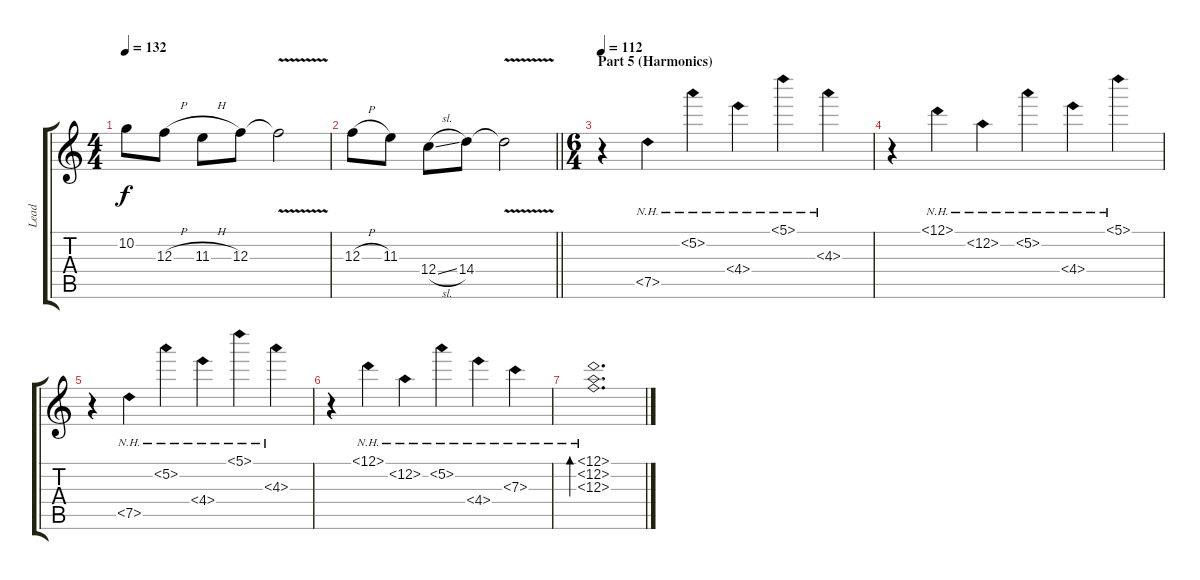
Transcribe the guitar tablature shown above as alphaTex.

\track ("Lead" "Lead") {instrument distortionguitar}
\staff {score tabs}
\tuning (D4 A3 F3 C3 G2 D2) {hide}
\ts (4 4)
\tempo 132
\clef g2
\ks c
10.2.8{dy f} 12.3{h}.8 11.3{h}.8 12.3.8 12.3{v t}.2 |
\barLineRight lightlight
12.3{h}.8 11.3.8 12.4{sl}.8 14.4.8 14.4{v t}.2 |
\ts (6 4)
\section ("" "Part 5 (Harmonics)")
\tempo 112
r.4{instrument electricguitarjazz} 7.5{nh}.4 5.2{nh}.4 4.4{nh}.4 5.1{nh}.4 4.3{nh}.4 |
r.4 12.1{nh}.4 12.2{nh}.4 5.2{nh}.4 4.4{nh}.4 5.1{nh}.4 |
r.4 7.5{nh}.4 5.2{nh}.4 4.4{nh}.4 5.1{nh}.4 4.3{nh}.4 |
r.4 12.1{nh}.4 12.2{nh}.4 5.2{nh}.4 4.4{nh}.4 7.3{nh}.4 |
(12.1{nh} 12.2{nh} 12.3{nh}).1{d bd 480}
